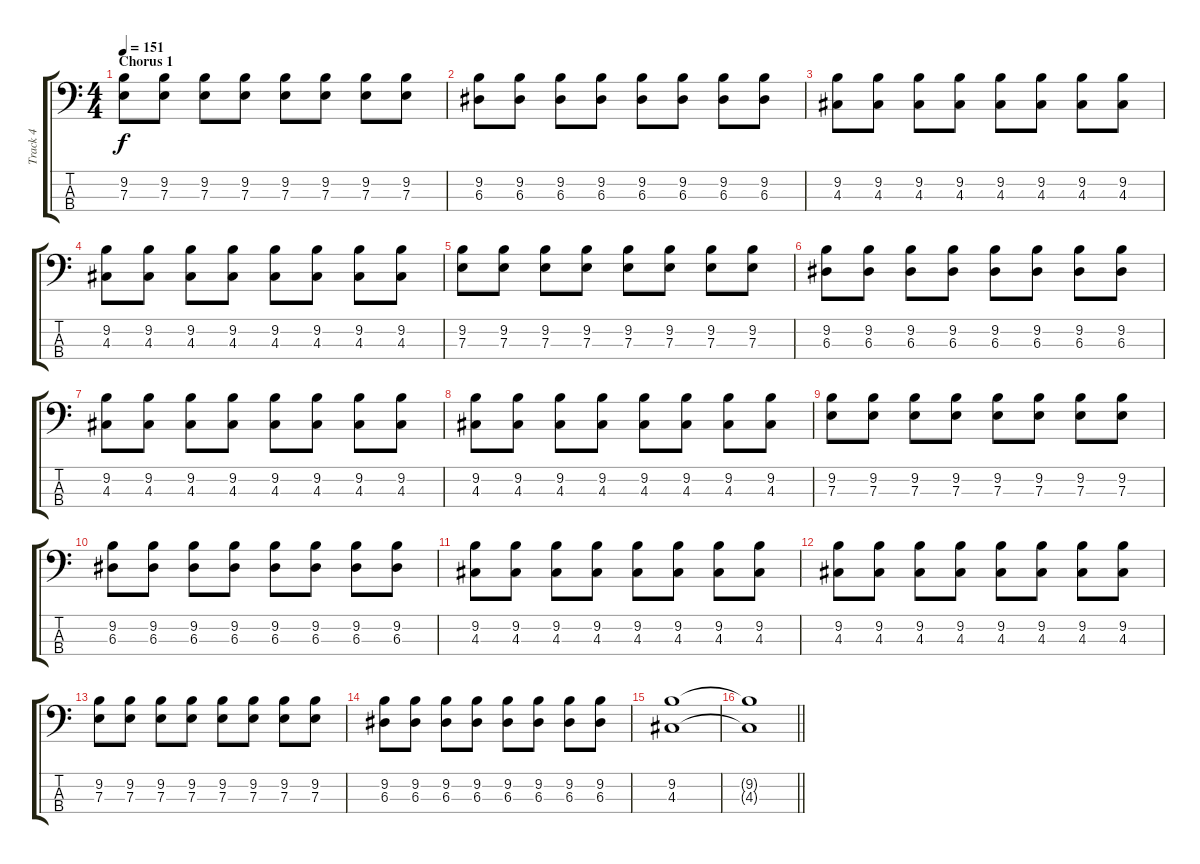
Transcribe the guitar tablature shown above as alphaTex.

\track ("Track 4" "Track 4") {instrument electricbasspick}
\staff {score tabs}
\tuning (G2 D2 A1 E1) {hide}
\ts (4 4)
\section ("" "Chorus 1")
\tempo 151
\clef f4
\ks c
(9.2 7.3).8{dy f} (9.2 7.3).8 (9.2 7.3).8 (9.2 7.3).8 (9.2 7.3).8 (9.2 7.3).8 (9.2 7.3).8 (9.2 7.3).8 |
(9.2 6.3).8 (9.2 6.3).8 (9.2 6.3).8 (9.2 6.3).8 (9.2 6.3).8 (9.2 6.3).8 (9.2 6.3).8 (9.2 6.3).8 |
(9.2 4.3).8 (9.2 4.3).8 (9.2 4.3).8 (9.2 4.3).8 (9.2 4.3).8 (9.2 4.3).8 (9.2 4.3).8 (9.2 4.3).8 |
(9.2 4.3).8 (9.2 4.3).8 (9.2 4.3).8 (9.2 4.3).8 (9.2 4.3).8 (9.2 4.3).8 (9.2 4.3).8 (9.2 4.3).8 |
(9.2 7.3).8 (9.2 7.3).8 (9.2 7.3).8 (9.2 7.3).8 (9.2 7.3).8 (9.2 7.3).8 (9.2 7.3).8 (9.2 7.3).8 |
(9.2 6.3).8 (9.2 6.3).8 (9.2 6.3).8 (9.2 6.3).8 (9.2 6.3).8 (9.2 6.3).8 (9.2 6.3).8 (9.2 6.3).8 |
(9.2 4.3).8 (9.2 4.3).8 (9.2 4.3).8 (9.2 4.3).8 (9.2 4.3).8 (9.2 4.3).8 (9.2 4.3).8 (9.2 4.3).8 |
(9.2 4.3).8 (9.2 4.3).8 (9.2 4.3).8 (9.2 4.3).8 (9.2 4.3).8 (9.2 4.3).8 (9.2 4.3).8 (9.2 4.3).8 |
(9.2 7.3).8 (9.2 7.3).8 (9.2 7.3).8 (9.2 7.3).8 (9.2 7.3).8 (9.2 7.3).8 (9.2 7.3).8 (9.2 7.3).8 |
(9.2 6.3).8 (9.2 6.3).8 (9.2 6.3).8 (9.2 6.3).8 (9.2 6.3).8 (9.2 6.3).8 (9.2 6.3).8 (9.2 6.3).8 |
(9.2 4.3).8 (9.2 4.3).8 (9.2 4.3).8 (9.2 4.3).8 (9.2 4.3).8 (9.2 4.3).8 (9.2 4.3).8 (9.2 4.3).8 |
(9.2 4.3).8 (9.2 4.3).8 (9.2 4.3).8 (9.2 4.3).8 (9.2 4.3).8 (9.2 4.3).8 (9.2 4.3).8 (9.2 4.3).8 |
(9.2 7.3).8 (9.2 7.3).8 (9.2 7.3).8 (9.2 7.3).8 (9.2 7.3).8 (9.2 7.3).8 (9.2 7.3).8 (9.2 7.3).8 |
(9.2 6.3).8 (9.2 6.3).8 (9.2 6.3).8 (9.2 6.3).8 (9.2 6.3).8 (9.2 6.3).8 (9.2 6.3).8 (9.2 6.3).8 |
(9.2 4.3).1 |
\barLineRight lightlight
(9.2{t} 4.3{t}).1
